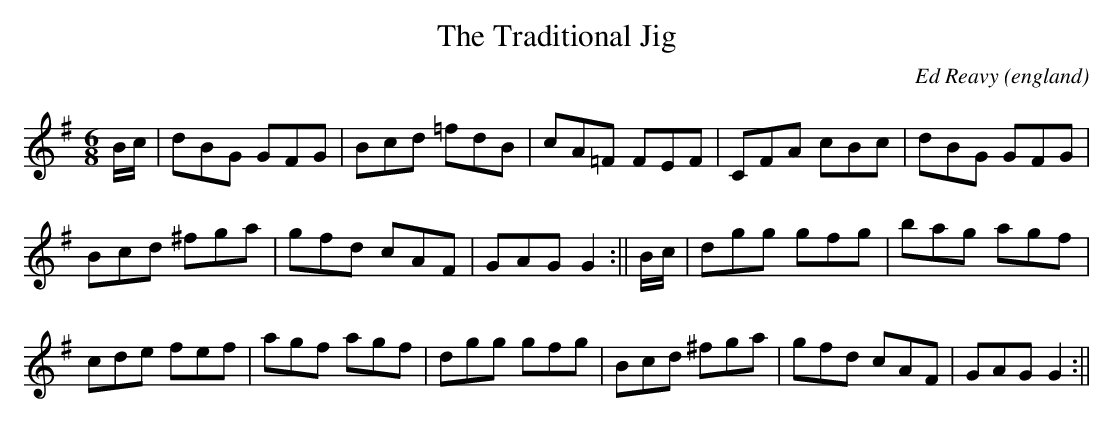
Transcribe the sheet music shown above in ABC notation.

X:1
T:The Traditional Jig
O:england
C:Ed Reavy
M:6/8
L:1/8
K:G
B/2c/2|dBG GFG|Bcd =fdB|cA=F FEF|CFA cBc|dBG GFG|
Bcd ^fga|gfd cAF|GAG G2:||B/2c/2|dgg gfg|bag agf|
cde fef|agf agf|dgg gfg|Bcd ^fga|gfd cAF|GAG G2:||
